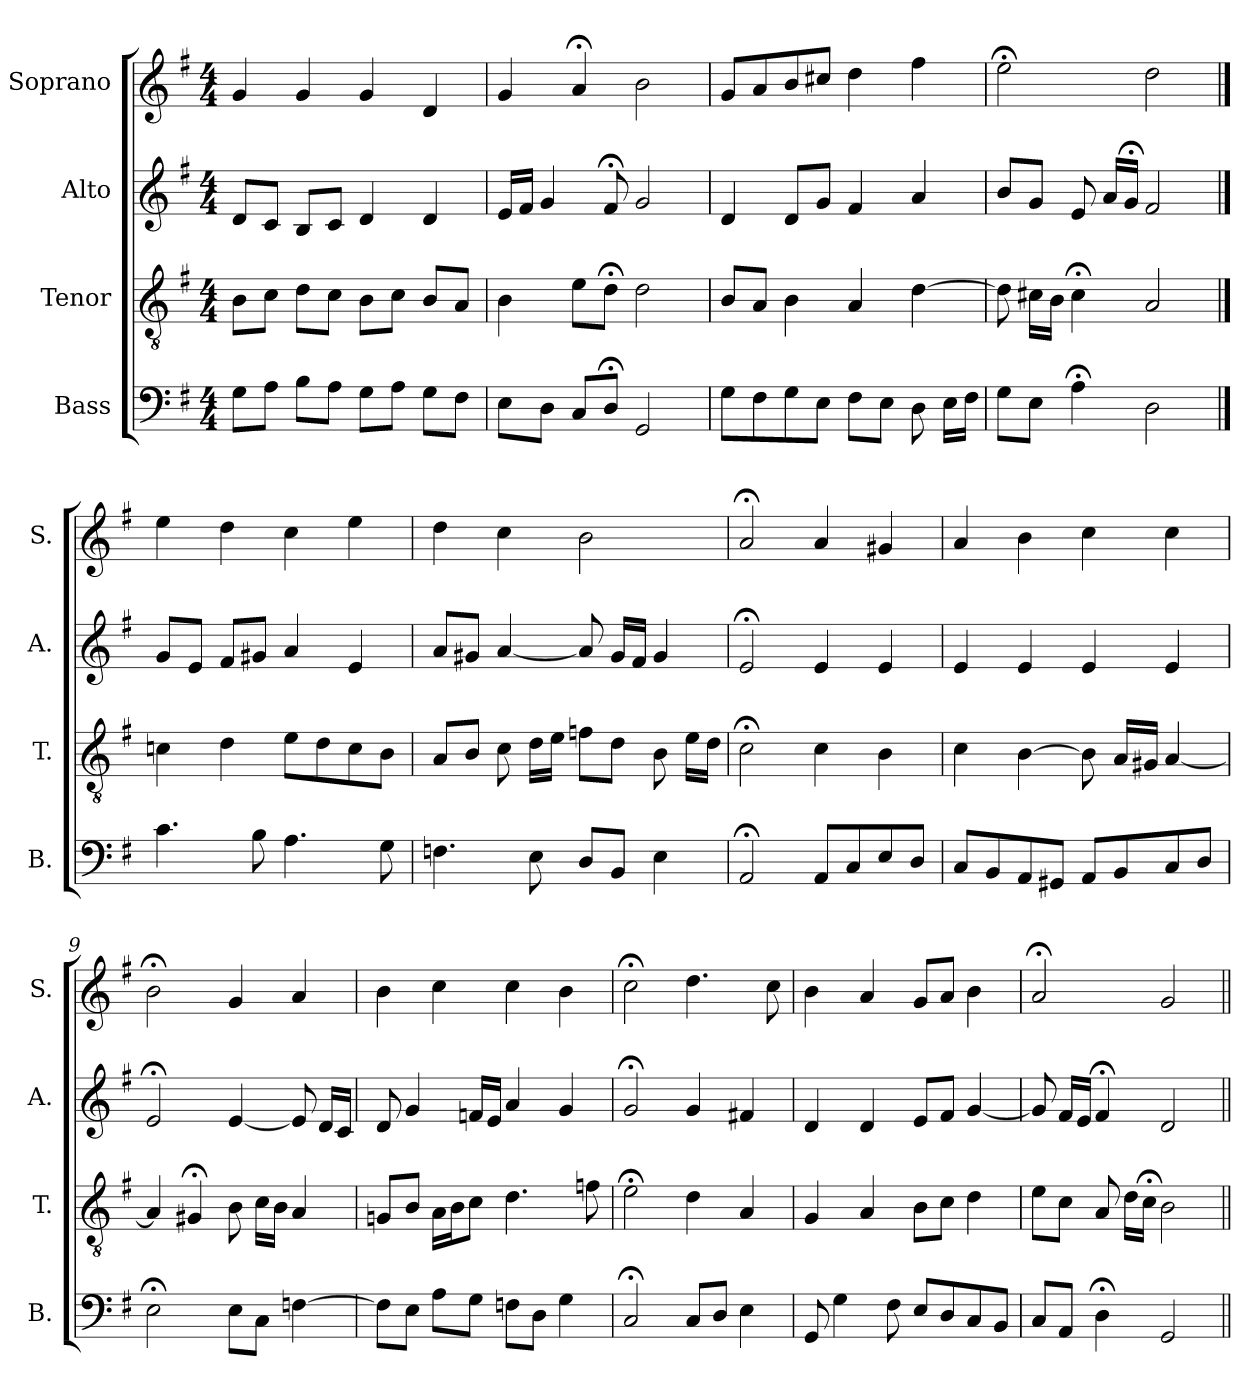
**kern	**kern	**kern	**kern
*part4	*part3	*part2	*part1
*staff4	*staff3	*staff2	*staff1
*I"Bass	*I"Tenor	*I"Alto	*I"Soprano
*I'B.	*I'T.	*I'A.	*I'S.
*clefF4	*clefGv2	*clefG2	*clefG2
*	*ITrd7c12	*	*
*k[f#]	*k[f#]	*k[f#]	*k[f#]
*G:	*G:	*G:	*G:
*M4/4	*M4/4	*M4/4	*M4/4
=1	=1	=1	=1
8G\L	8BB\L	8d/L	4g/
8A\J	8C\J	8c/J	.
8B\L	8D\L	8B/L	4g/
8A\J	8C\J	8c/J	.
8G\L	8BB\L	4d/	4g/
8A\J	8C\J	.	.
8G\L	8BB/L	4d/	4d/
8F#\J	8AA/J	.	.
=2	=2	=2	=2
8E\L	4BB\	16e/LL	4g/
.	.	16f#/JJ	.
8D\J	.	4g/	.
8C/L	8E\L	.	4a;</
8D;</J	8D;<\J	8f#;</	.
2GG/	2D\	2g/	2b\
=3	=3	=3	=3
8G\L	8BB/L	4d/	8g/L
8F#\	8AA/J	.	8a/
8G\	4BB\	8d/L	8b/
8E\J	.	8g/J	8cc#X/J
8F#\L	4AA/	4f#/	4dd\
8E\J	.	.	.
8D\	[4D\	4a/	4ff#\
16E\LL	.	.	.
16F#\JJ	.	.	.
=4	=4	=4	=4
8G\L	8D\]	8b/L	2ee;<\
8E\J	16C#X\LL	8g/J	.
.	16BB\JJ	.	.
4A;<\	4C#;<\	8e/	.
.	.	16a/LL	.
.	.	16g;</JJ	.
2D\	2AA/	2f#/	2dd\
!!LO:LB:g=z
==5	==5	==5	==5
4.c\	4Cn\	8g/L	4ee\
.	.	8e/J	.
.	4D\	8f#/L	4dd\
8B\	.	8g#X/J	.
4.A\	8E\L	4a/	4cc\
.	8D\	.	.
.	8C\	4e/	4ee\
8G\	8BB\J	.	.
=6	=6	=6	=6
4.Fn\	8AA/L	8a/L	4dd\
.	8BB/J	8g#X/J	.
.	8C\	[4a/	4cc\
8E\	16D\LL	.	.
.	16E\JJ	.	.
8D/L	8Fn\L	8a/]	2b\
8BB/J	8D\J	16g#/LL	.
.	.	16f#/JJ	.
4E\	8BB\	4g#/	.
.	16E\LL	.	.
.	16D\JJ	.	.
=7	=7	=7	=7
2AA;</	2C;<\	2e;</	2a;</
8AA/L	4C\	4e/	4a/
8C/	.	.	.
8E/	4BB\	4e/	4g#X/
8D/J	.	.	.
=8	=8	=8	=8
8C/L	4C\	4e/	4a/
8BB/	.	.	.
8AA/	[4BB\	4e/	4b\
8GG#X/J	.	.	.
8AA/L	8BB\]	4e/	4cc\
8BB/	16AA/LL	.	.
.	16GG#X/JJ	.	.
8C/	[4AA/	4e/	4cc\
8D/J	.	.	.
!!LO:PB:g=z
=9	=9	=9	=9
2E;<\	4AA/]	2e;</	2b;<\
.	4GG#X;</	.	.
8E\L	8BB\	[4e/	4g/
8C\J	16C\LL	.	.
.	16BB\JJ	.	.
[4Fn\	4AA/	8e/]	4a/
.	.	16d/LL	.
.	.	16c/JJ	.
=10	=10	=10	=10
8F\L]	8GGn/L	8d/	4b\
8E\J	8BB/J	4g/	.
8A\L	16AA\LL	.	4cc\
.	16BB\J	.	.
8G\J	8C\J	16fn/LL	.
.	.	16e/JJ	.
8Fn\L	4.D\	4a/	4cc\
8D\J	.	.	.
4G\	.	4g/	4b\
.	8Fn\	.	.
!!LO:LB:g=z
=11	=11	=11	=11
2C;</	2E;<\	2g;</	2cc;<\
8C/L	4D\	4g/	4.dd\
8D/J	.	.	.
4E\	4AA/	4f#X/	.
.	.	.	8cc\
=12	=12	=12	=12
8GG/	4GG/	4d/	4b\
4G\	.	.	.
.	4AA/	4d/	4a/
8F#\	.	.	.
8E/L	8BB\L	8e/L	8g/L
8D/	8C\J	8f#/J	8a/J
8C/	4D\	[4g/	4b\
8BB/J	.	.	.
=13	=13	=13	=13
8C/L	8E\L	8g/]	2a;</
8AA/J	8C\J	16f#/LL	.
.	.	16e/JJ	.
4D;<\	8AA/	4f#;</	.
.	16D\LL	.	.
.	16C;<\JJ	.	.
2GG/	2BB\	2d/	2g/
=||	=||	=||	=||
*-	*-	*-	*-
